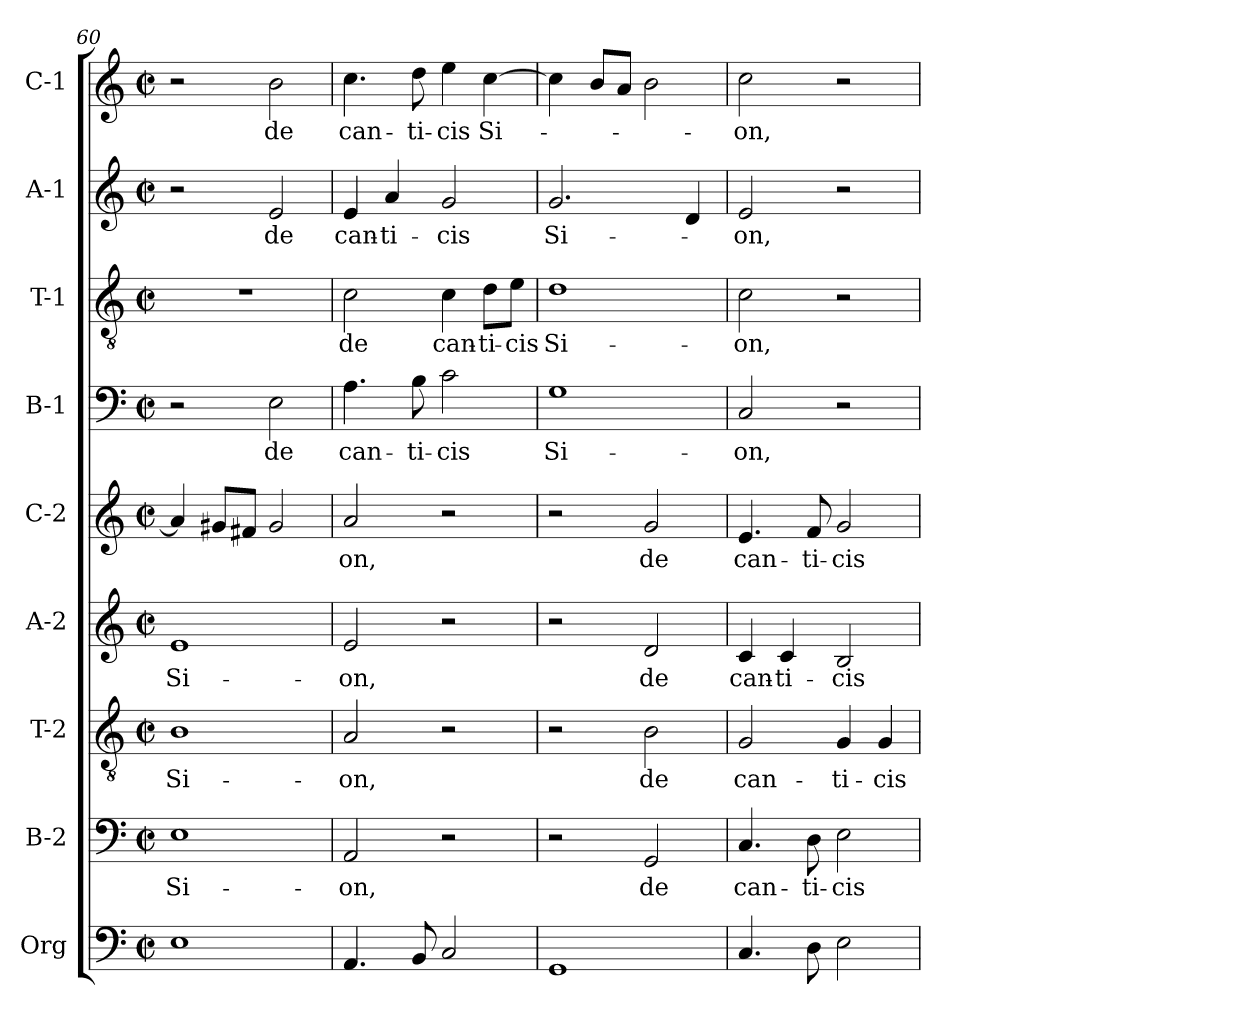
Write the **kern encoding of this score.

**kern	**kern	**text	**kern	**text	**kern	**text	**kern	**text	**kern	**text	**kern	**text	**kern	**text	**kern	**text
*part9	*part8	*part8	*part7	*part7	*part6	*part6	*part5	*part5	*part4	*part4	*part3	*part3	*part2	*part2	*part1	*part1
*staff9	*staff8	*staff8	*staff7	*staff7	*staff6	*staff6	*staff5	*staff5	*staff4	*staff4	*staff3	*staff3	*staff2	*staff2	*staff1	*staff1
*I"Org	*I"B-2	*	*I"T-2	*	*I"A-2	*	*I"C-2	*	*I"B-1	*	*I"T-1	*	*I"A-1	*	*I"C-1	*
*clefF4	*clefF4	*	*clefGv2	*	*clefG2	*	*clefG2	*	*clefF4	*	*clefGv2	*	*clefG2	*	*clefG2	*
*k[]	*k[]	*	*k[]	*	*k[]	*	*k[]	*	*k[]	*	*k[]	*	*k[]	*	*k[]	*
*C:	*C:	*	*C:	*	*C:	*	*C:	*	*C:	*	*C:	*	*C:	*	*C:	*
*M2/2	*M2/2	*	*M2/2	*	*M2/2	*	*M2/2	*	*M2/2	*	*M2/2	*	*M2/2	*	*M2/2	*
*met(c|)	*met(c|)	*	*met(c|)	*	*met(c|)	*	*met(c|)	*	*met(c|)	*	*met(c|)	*	*met(c|)	*	*met(c|)	*
=60	=60	=60	=60	=60	=60	=60	=60	=60	=60	=60	=60	=60	=60	=60	=60	=60
!	!	!LO:LY:b	!	!LO:LY:b	!	!LO:LY:b	!	!	!	!	!	!	!	!	!	!
1E	1E	Si-	1B	Si-	1e	Si-	4a/]	.	2r	.	1r	.	2r	.	2r	.
.	.	.	.	.	.	.	8g#X/L	.	.	.	.	.	.	.	.	.
.	.	.	.	.	.	.	8f#X/J	.	.	.	.	.	.	.	.	.
!	!	!	!	!	!	!	!	!	!	!LO:LY:b	!	!	!	!LO:LY:b	!	!LO:LY:b
.	.	.	.	.	.	.	2g#/	.	2E\	de	.	.	2e/	de	2b\	de
!!LO:PB:g=z
=61	=61	=61	=61	=61	=61	=61	=61	=61	=61	=61	=61	=61	=61	=61	=61	=61
!	!	!LO:LY:b	!	!LO:LY:b	!	!LO:LY:b	!	!LO:LY:b	!	!LO:LY:b	!	!LO:LY:b	!	!LO:LY:b	!	!LO:LY:b
4.AA/	2AA/	-on,	2A/	-on,	2e/	-on,	2a/	-on,	4.A\	can-	2c\	de	4e/	can-	4.cc\	can-
!	!	!	!	!	!	!	!	!	!	!	!	!	!	!LO:LY:b	!	!
.	.	.	.	.	.	.	.	.	.	.	.	.	4a/	-ti-	.	.
!	!	!	!	!	!	!	!	!	!	!LO:LY:b	!	!	!	!	!	!LO:LY:b
8BB/	.	.	.	.	.	.	.	.	8B\	-ti-	.	.	.	.	8dd\	-ti-
!	!	!	!	!	!	!	!	!	!	!LO:LY:b	!	!LO:LY:b	!	!LO:LY:b	!	!LO:LY:b
2C/	2r	.	2r	.	2r	.	2r	.	2c\	-cis	4c\	can-	2g/	-cis	4ee\	-cis
!	!	!	!	!	!	!	!	!	!	!	!	!LO:LY:b	!	!	!	!LO:LY:b
.	.	.	.	.	.	.	.	.	.	.	8d\L	-ti-	.	.	[4cc\	Si-
!	!	!	!	!	!	!	!	!	!	!	!	!LO:LY:b	!	!	!	!
.	.	.	.	.	.	.	.	.	.	.	8e\J	-cis	.	.	.	.
=62	=62	=62	=62	=62	=62	=62	=62	=62	=62	=62	=62	=62	=62	=62	=62	=62
!	!	!	!	!	!	!	!	!	!	!LO:LY:b	!	!LO:LY:b	!	!LO:LY:b	!	!
1GG	2r	.	2r	.	2r	.	2r	.	1G	Si-	1d	Si-	2.g/	Si-	4cc\]	.
.	.	.	.	.	.	.	.	.	.	.	.	.	.	.	8b/L	.
.	.	.	.	.	.	.	.	.	.	.	.	.	.	.	8a/J	.
!	!	!LO:LY:b	!	!LO:LY:b	!	!LO:LY:b	!	!LO:LY:b	!	!	!	!	!	!	!	!
.	2GG/	de	2B\	de	2d/	de	2g/	de	.	.	.	.	.	.	2b\	.
.	.	.	.	.	.	.	.	.	.	.	.	.	4d/	.	.	.
=63	=63	=63	=63	=63	=63	=63	=63	=63	=63	=63	=63	=63	=63	=63	=63	=63
!	!	!LO:LY:b	!	!LO:LY:b	!	!LO:LY:b	!	!LO:LY:b	!	!LO:LY:b	!	!LO:LY:b	!	!LO:LY:b	!	!LO:LY:b
4.C/	4.C/	can-	2G/	can-	4c/	can-	4.e/	can-	2C/	-on,	2c\	-on,	2e/	-on,	2cc\	-on,
!	!	!	!	!	!	!LO:LY:b	!	!	!	!	!	!	!	!	!	!
.	.	.	.	.	4c/	-ti-	.	.	.	.	.	.	.	.	.	.
!	!	!LO:LY:b	!	!	!	!	!	!LO:LY:b	!	!	!	!	!	!	!	!
8D\	8D\	-ti-	.	.	.	.	8f/	-ti-	.	.	.	.	.	.	.	.
!	!	!LO:LY:b	!	!LO:LY:b	!	!LO:LY:b	!	!LO:LY:b	!	!	!	!	!	!	!	!
2E\	2E\	-cis	4G/	-ti-	2B/	-cis	2g/	-cis	2r	.	2r	.	2r	.	2r	.
!	!	!	!	!LO:LY:b	!	!	!	!	!	!	!	!	!	!	!	!
.	.	.	4G/	-cis	.	.	.	.	.	.	.	.	.	.	.	.
=	=	=	=	=	=	=	=	=	=	=	=	=	=	=	=	=
*-	*-	*-	*-	*-	*-	*-	*-	*-	*-	*-	*-	*-	*-	*-	*-	*-
